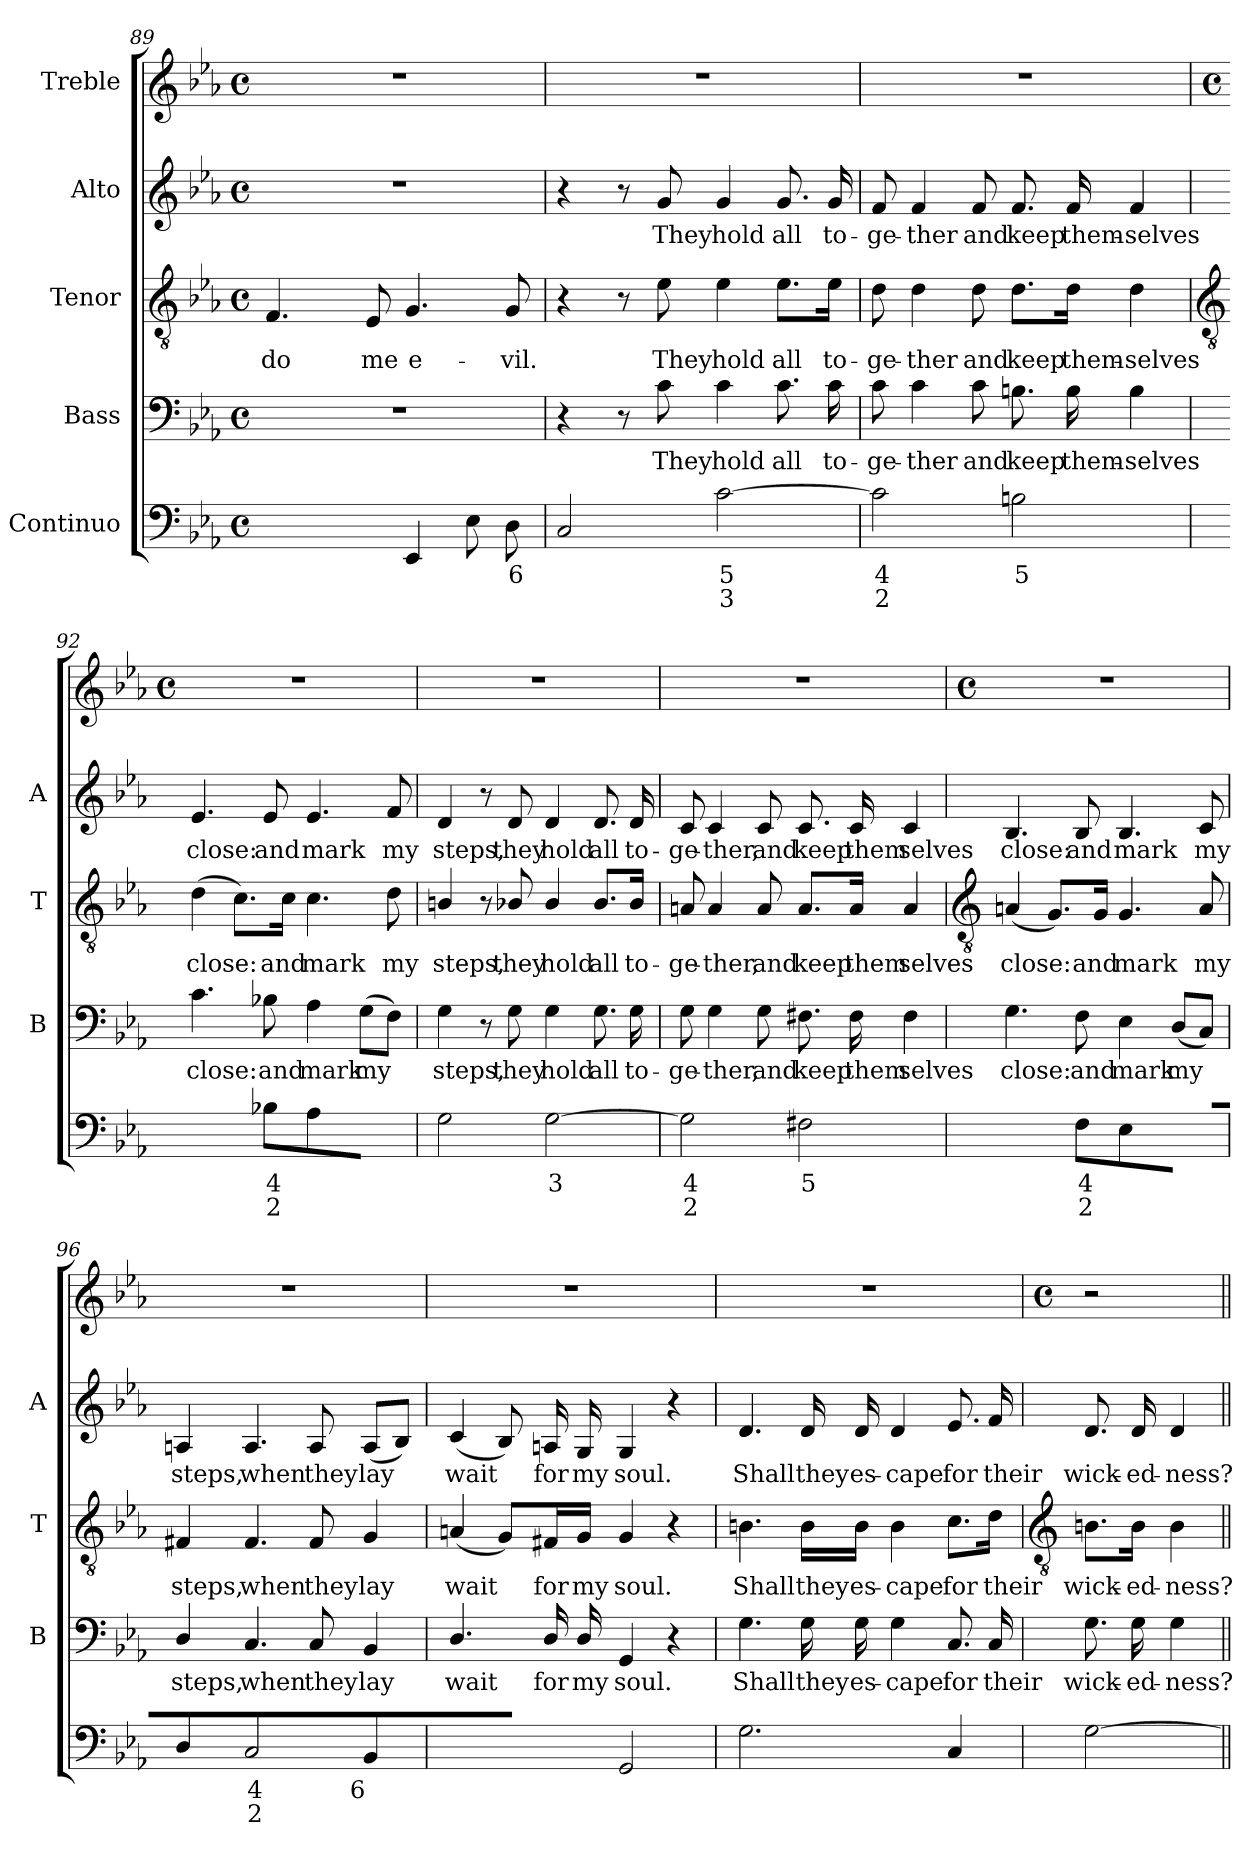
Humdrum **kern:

**kern	**text	**text	**kern	**text	**kern	**text	**kern	**text	**kern
*part5	*part5	*part5	*part4	*part4	*part3	*part3	*part2	*part2	*part1
*staff5	*staff5	*staff5	*staff4	*staff4	*staff3	*staff3	*staff2	*staff2	*staff1
*I"Continuo	*	*	*I"Bass	*	*I"Tenor	*	*I"Alto	*	*I"Treble
*	*	*	*I'B	*	*I'T	*	*I'A	*	*
*clefF4	*	*	*clefF4	*	*clefGv2	*	*clefG2	*	*clefG2
*k[b-e-a-]	*	*	*k[b-e-a-]	*	*k[b-e-a-]	*	*k[b-e-a-]	*	*k[b-e-a-]
*E-:	*	*	*E-:	*	*E-:	*	*E-:	*	*E-:
*M4/4	*	*	*M4/4	*	*M4/4	*	*M4/4	*	*M4/4
*met(c)	*	*	*met(c)	*	*met(c)	*	*met(c)	*	*met(c)
=89	=89	=89	=89	=89	=89	=89	=89	=89	=89
!	!LO:LY:b	!	!	!	!	!LO:LY:b	!	!	!
[4BB-yy	4	.	1r	.	4.F	do	1r	.	1r
!	!LO:LY:b	!	!	!	!	!	!	!	!
4BB-yy]	3	.	.	.	.	.	.	.	.
!	!	!	!	!	!	!LO:LY:b	!	!	!
.	.	.	.	.	8E-	me	.	.	.
!	!	!	!	!	!	!LO:LY:b	!	!	!
4EE-	.	.	.	.	4.G	e-	.	.	.
8E-L	.	.	.	.	.	.	.	.	.
!	!LO:LY:b	!	!	!	!	!LO:LY:b	!	!	!
8D	6	.	.	.	8G	-vil.	.	.	.
=90	=90	=90	=90	=90	=90	=90	=90	=90	=90
2C	.	.	4r	.	4r	.	4r	.	1r
.	.	.	8r	.	8r	.	8r	.	.
!	!	!	!	!LO:LY:b	!	!LO:LY:b	!	!LO:LY:b	!
.	.	.	8c	They	8e-	They	8g	They	.
!	!LO:LY:b	!LO:LY:b	!	!LO:LY:b	!	!LO:LY:b	!	!LO:LY:b	!
[2c	5	3	4c	hold	4e-	hold	4g	hold	.
!	!	!	!	!LO:LY:b	!	!LO:LY:b	!	!LO:LY:b	!
.	.	.	8.c	all	8.e-\L	all	8.g	all	.
!	!	!	!	!LO:LY:b	!	!LO:LY:b	!	!LO:LY:b	!
.	.	.	16c	to-	16e-\Jk	to-	16g	to-	.
=91	=91	=91	=91	=91	=91	=91	=91	=91	=91
!	!LO:LY:b	!LO:LY:b	!	!LO:LY:b	!	!LO:LY:b	!	!LO:LY:b	!
2c]	4	2	8c	-ge-	8d	-ge-	8f	-ge-	1r
!	!	!	!	!LO:LY:b	!	!LO:LY:b	!	!LO:LY:b	!
.	.	.	4c	-ther	4d	-ther	4f	-ther	.
!	!	!	!	!LO:LY:b	!	!LO:LY:b	!	!LO:LY:b	!
.	.	.	8c	and	8d	and	8f	and	.
!	!LO:LY:b	!	!	!LO:LY:b	!	!LO:LY:b	!	!LO:LY:b	!
2Bn	5	.	8.Bn	keep	8.d\L	keep	8.f	keep	.
!	!	!	!	!LO:LY:b	!	!LO:LY:b	!	!LO:LY:b	!
.	.	.	16B	them-	16d\Jk	them-	16f	them-	.
!	!	!	!	!LO:LY:b	!	!LO:LY:b	!	!LO:LY:b	!
.	.	.	4B	-selves	4d	-selves	4f	-selves	.
!!LO:LB:g=z
=92	=92	=92	=92	=92	=92	=92	=92	=92	=92
*	*	*	*	*	*clefGv2	*	*	*	*
*	*	*	*	*	*	*	*	*	*M4/4
*	*	*	*	*	*	*	*	*	*met(c)
!	!LO:LY:b	!	!	!LO:LY:b	!	!LO:LY:b	!	!LO:LY:b	!
[4cyy	9	.	4.c	close:	(>4d	close:	4.e-	close:	1r
!	!LO:LY:b	!	!	!	!	!	!	!	!
8cyy]	8	.	.	.	8.c\L)	.	.	.	.
!	!LO:LY:b	!LO:LY:b	!	!LO:LY:b	!	!	!	!LO:LY:b	!
8B-XL	4	2	8B-X	and	.	.	8e-	and	.
!	!	!	!	!	!	!LO:LY:b	!	!	!
.	.	.	.	.	16c\Jk	and	.	.	.
!	!	!	!	!LO:LY:b	!	!LO:LY:b	!	!LO:LY:b	!
4A-	.	.	4A-	mark	4.c	mark	4.e-	mark	.
!	!LO:LY:b	!LO:LY:b	!	!LO:LY:b	!	!	!	!	!
[8FJyy	7	3	(>8GL	my	.	.	.	.	.
!	!LO:LY:b	!	!	!	!	!LO:LY:b	!	!LO:LY:b	!
8FLyy]	6	.	8FJ)	.	8d	my	8f	my	.
=93	=93	=93	=93	=93	=93	=93	=93	=93	=93
!	!	!	!	!LO:LY:b	!	!LO:LY:b	!	!LO:LY:b	!
2G	.	.	4G	steps,	4Bn/	steps,	4d	steps,	1r
.	.	.	8r	.	8r	.	8r	.	.
!	!	!	!	!LO:LY:b	!	!LO:LY:b	!	!LO:LY:b	!
.	.	.	8G	they	8B-X/	they	8d	they	.
!	!LO:LY:b	!	!	!LO:LY:b	!	!LO:LY:b	!	!LO:LY:b	!
[2G	3	.	4G	hold	4B-/	hold	4d	hold	.
!	!	!	!	!LO:LY:b	!	!LO:LY:b	!	!LO:LY:b	!
.	.	.	8.G	all	8.B-/L	all	8.d	all	.
!	!	!	!	!LO:LY:b	!	!LO:LY:b	!	!LO:LY:b	!
.	.	.	16G	to-	16B-/Jk	to-	16d	to-	.
=94	=94	=94	=94	=94	=94	=94	=94	=94	=94
!	!LO:LY:b	!LO:LY:b	!	!LO:LY:b	!	!LO:LY:b	!	!LO:LY:b	!
2G]	4	2	8G	-ge-	8An	-ge-	8c	-ge-	1r
!	!	!	!	!LO:LY:b	!	!LO:LY:b	!	!LO:LY:b	!
.	.	.	4G	-ther,	4A	-ther,	4c	-ther,	.
!	!	!	!	!LO:LY:b	!	!LO:LY:b	!	!LO:LY:b	!
.	.	.	8G	and	8A	and	8c	and	.
!	!LO:LY:b	!	!	!LO:LY:b	!	!LO:LY:b	!	!LO:LY:b	!
2F#X	5	.	8.F#X	keep	8.A/L	keep	8.c	keep	.
!	!	!	!	!LO:LY:b	!	!LO:LY:b	!	!LO:LY:b	!
.	.	.	16F#	them	16A/Jk	them	16c	them	.
!	!	!	!	!LO:LY:b	!	!LO:LY:b	!	!LO:LY:b	!
.	.	.	4F#	selves	4A	selves	4c	selves	.
!!LO:LB:g=z
=95	=95	=95	=95	=95	=95	=95	=95	=95	=95
*	*	*	*	*	*clefGv2	*	*	*	*
*	*	*	*	*	*	*	*	*	*M4/4
*	*	*	*	*	*	*	*	*	*met(c)
!	!LO:LY:b	!	!	!LO:LY:b	!	!LO:LY:b	!	!LO:LY:b	!
[4Gyy	9	.	4.G	close:	(<4An	close:	4.B-	close:	1r
!	!LO:LY:b	!	!	!	!	!	!	!	!
8Gyy]	8	.	.	.	8.G/L)	.	.	.	.
!	!LO:LY:b	!LO:LY:b	!	!LO:LY:b	!	!	!	!LO:LY:b	!
8FL	4	2	8F	and	.	.	8B-	and	.
!	!	!	!	!	!	!LO:LY:b	!	!	!
.	.	.	.	.	16G/Jk	and	.	.	.
!	!	!	!	!LO:LY:b	!	!LO:LY:b	!	!LO:LY:b	!
4E-	.	.	4E-	mark	4.G	mark	4.B-	mark	.
!	!LO:LY:b	!	!	!LO:LY:b	!	!	!	!	!
[8CJyy	7	.	(<8DL	my	.	.	.	.	.
!	!LO:LY:b	!	!	!	!	!LO:LY:b	!	!LO:LY:b	!
8CLyy]	6	.	8CJ)	.	8A	my	8c	my	.
=96	=96	=96	=96	=96	=96	=96	=96	=96	=96
!	!	!	!	!LO:LY:b	!	!LO:LY:b	!	!LO:LY:b	!
4D/	.	.	4D/	steps,	4F#X	steps,	4An	steps,	1r
!	!LO:LY:b	!LO:LY:b	!	!LO:LY:b	!	!LO:LY:b	!	!LO:LY:b	!
2C	4	2	4.C	when	4.F#	when	4.A	when	.
!	!	!	!	!LO:LY:b	!	!LO:LY:b	!	!LO:LY:b	!
.	.	.	8C	they	8F#	they	8A	they	.
!	!LO:LY:b	!	!	!LO:LY:b	!	!LO:LY:b	!	!LO:LY:b	!
4BB-	6	.	4BB-	lay	4G	lay	(<8AL	lay	.
.	.	.	.	.	.	.	8B-J)	.	.
=97	=97	=97	=97	=97	=97	=97	=97	=97	=97
!	!LO:LY:b	!LO:LY:b	!	!LO:LY:b	!	!LO:LY:b	!	!LO:LY:b	!
[4D/yy	7	3	4.D/	wait	(<4An	wait	(<4c	wait	1r
!	!LO:LY:b	!LO:LY:b	!	!	!	!	!	!	!
8DJyy_	6	4	.	.	8G/L)	.	8B-)	.	.
!	!LO:LY:b	!LO:LY:b	!	!LO:LY:b	!	!LO:LY:b	!	!LO:LY:b	!
8DLyy]	6	3	16D/	for	16F#X/L	for	16An	for	.
!	!	!	!	!LO:LY:b	!	!LO:LY:b	!	!LO:LY:b	!
.	.	.	16D/	my	16G/JJ	my	16G	my	.
!	!	!	!	!LO:LY:b	!	!LO:LY:b	!	!LO:LY:b	!
2GG	.	.	4GG	soul.	4G	soul.	4G	soul.	.
.	.	.	4r	.	4r	.	4r	.	.
=98	=98	=98	=98	=98	=98	=98	=98	=98	=98
!	!	!	!	!LO:LY:b	!	!LO:LY:b	!	!LO:LY:b	!
2.G	.	.	4.G	Shall	4.Bn	Shall	4.d	Shall	1r
!	!	!	!	!LO:LY:b	!	!LO:LY:b	!	!LO:LY:b	!
.	.	.	16G	they	16B\LL	they	16d	they	.
!	!	!	!	!LO:LY:b	!	!LO:LY:b	!	!LO:LY:b	!
.	.	.	16G	es-	16B\JJ	es-	16d	es-	.
!	!	!	!	!LO:LY:b	!	!LO:LY:b	!	!LO:LY:b	!
.	.	.	4G	-cape	4B	-cape	4d	-cape	.
!	!	!	!	!LO:LY:b	!	!LO:LY:b	!	!LO:LY:b	!
4C	.	.	8.C	for	8.c\L	for	8.e-	for	.
!	!	!	!	!LO:LY:b	!	!LO:LY:b	!	!LO:LY:b	!
.	.	.	16C	their	16d\Jk	their	16f	their	.
!!LO:LB:g=z
=99	=99	=99	=99	=99	=99	=99	=99	=99	=99
*	*	*	*	*	*clefGv2	*	*	*	*
*	*	*	*	*	*	*	*	*	*M4/4
*	*	*	*	*	*	*	*	*	*met(c)
!	!	!	!	!LO:LY:b	!	!LO:LY:b	!	!LO:LY:b	!
[2G	.	.	8.G	wick-	8.Bn\L	wick-	8.d	wick-	2r
!	!	!	!	!LO:LY:b	!	!LO:LY:b	!	!LO:LY:b	!
.	.	.	16G	-ed-	16B\Jk	-ed-	16d	-ed-	.
!	!	!	!	!LO:LY:b	!	!LO:LY:b	!	!LO:LY:b	!
.	.	.	4G	-ness?	4B	-ness?	4d	-ness?	.
=||	=||	=||	=||	=||	=||	=||	=||	=||	=||
*-	*-	*-	*-	*-	*-	*-	*-	*-	*-
